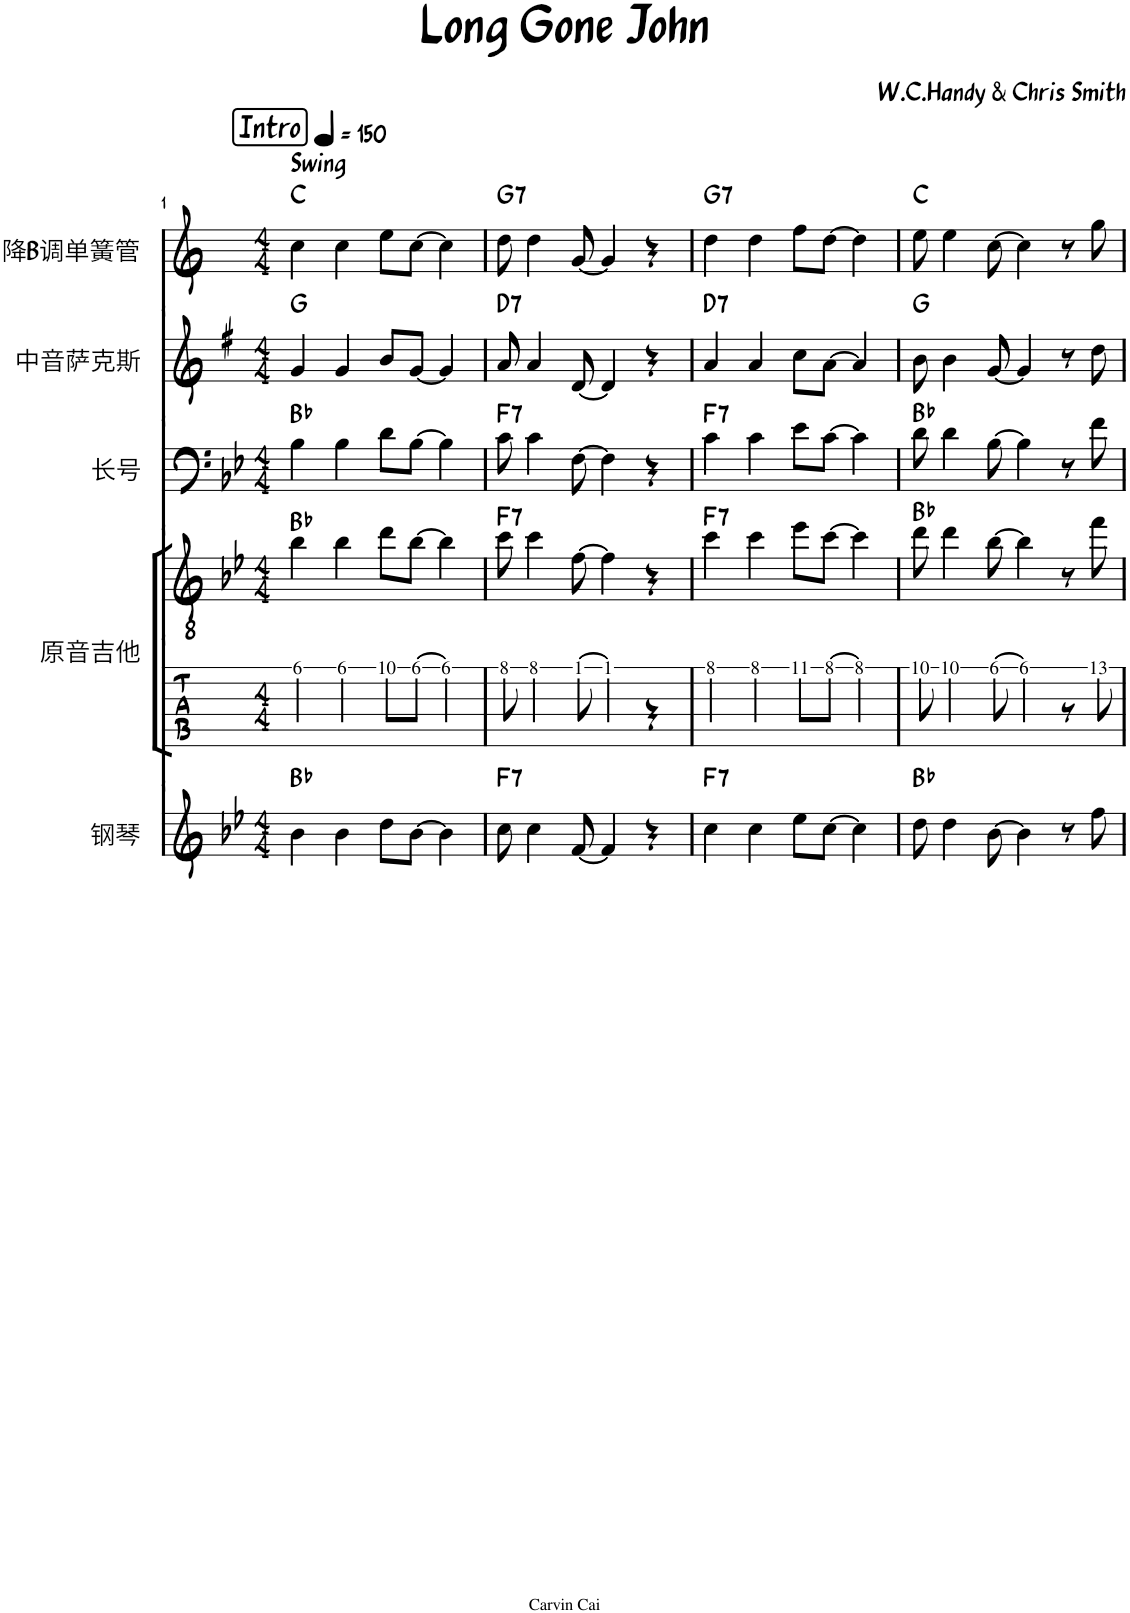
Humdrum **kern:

**kern	**harte	**kern	**kern	**harte	**kern	**harte	**kern	**harte	**kern	**harte
*part5	*part5	*part4	*part4	*part4	*part3	*part3	*part2	*part2	*part1	*part1
*staff6	*	*staff5	*staff4	*	*staff3	*	*staff2	*	*staff1	*
*I"钢琴	*	*I"原音吉他	*	*	*I"长号	*	*I"中音萨克斯	*	*I"降B调单簧管	*
*	*	*stria6	*	*	*	*	*	*	*	*
*clefG2	*	*	*clefGv2	*	*clefF4	*	*clefG2	*	*clefG2	*
*	*	*	*	*	*	*	*Trd5c9	*	*Trd1c2	*
*k[b-e-]	*	*k[b-e-]	*k[b-e-]	*	*k[b-e-]	*	*k[f#]	*	*k[]	*
*M4/4	*	*M4/4	*M4/4	*	*M4/4	*	*M4/4	*	*M4/4	*
*MM150	*	*MM150	*MM150	*	*MM150	*	*MM150	*	*MM150	*
!!LO:REH:place=s1:a:B:cj:fs=14:t=Intro
=1	=1	=1	=1	=1	=1	=1	=1	=1	=1	=1
!	!	!	!	!	!	!	!	!	!LO:TX:a:B:t=Swing	!
4b-\	Bb:maj	4b-\	4b-\	Bb:maj	4B-\	Bb:maj	4g/	G:maj	4cc\	C:maj
4b-\	.	4b-\	4b-\	.	4B-\	.	4g/	.	4cc\	.
8dd\L	.	8dd\L	8dd\L	.	8d\L	.	8b/L	.	8ee\L	.
[8b-\J	.	[8b-\J	[8b-\J	.	[8B-\J	.	[8g/J	.	[8cc\J	.
4b-\]	.	4b-\]	4b-\]	.	4B-\]	.	4g/]	.	4cc\]	.
=2	=2	=2	=2	=2	=2	=2	=2	=2	=2	=2
!	!LO:H:kt=7	!	!	!LO:H:kt=7	!	!LO:H:kt=7	!	!LO:H:kt=7	!	!LO:H:kt=7
8cc\	F:7	8cc\	8cc\	F:7	8c\	F:7	8a/	D:7	8dd\	G:7
4cc\	.	4cc\	4cc\	.	4c\	.	4a/	.	4dd\	.
[8f/	.	[8f\	[8f\	.	[8F\	.	[8d/	.	[8g/	.
4f/]	.	4f\]	4f\]	.	4F\]	.	4d/]	.	4g/]	.
4r	.	4r	4r	.	4r	.	4r	.	4r	.
=3	=3	=3	=3	=3	=3	=3	=3	=3	=3	=3
!	!LO:H:kt=7	!	!	!LO:H:kt=7	!	!LO:H:kt=7	!	!LO:H:kt=7	!	!LO:H:kt=7
4cc\	F:7	4cc\	4cc\	F:7	4c\	F:7	4a/	D:7	4dd\	G:7
4cc\	.	4cc\	4cc\	.	4c\	.	4a/	.	4dd\	.
8ee-\L	.	8ee-\L	8ee-\L	.	8e-\L	.	8cc\L	.	8ff\L	.
[8cc\J	.	[8cc\J	[8cc\J	.	[8c\J	.	[8a\J	.	[8dd\J	.
4cc\]	.	4cc\]	4cc\]	.	4c\]	.	4a/]	.	4dd\]	.
=4	=4	=4	=4	=4	=4	=4	=4	=4	=4	=4
8dd\	Bb:maj	8dd\	8dd\	Bb:maj	8d\	Bb:maj	8b\	G:maj	8ee\	C:maj
4dd\	.	4dd\	4dd\	.	4d\	.	4b\	.	4ee\	.
[8b-\	.	[8b-\	[8b-\	.	[8B-\	.	[8g/	.	[8cc\	.
4b-\]	.	4b-\]	4b-\]	.	4B-\]	.	4g/]	.	4cc\]	.
8r	.	8r	8r	.	8r	.	8r	.	8r	.
8ff\	.	8ff\	8ff\	.	8f\	.	8dd\	.	8gg\	.
=	=	=	=	=	=	=	=	=	=	=
*-	*-	*-	*-	*-	*-	*-	*-	*-	*-	*-
